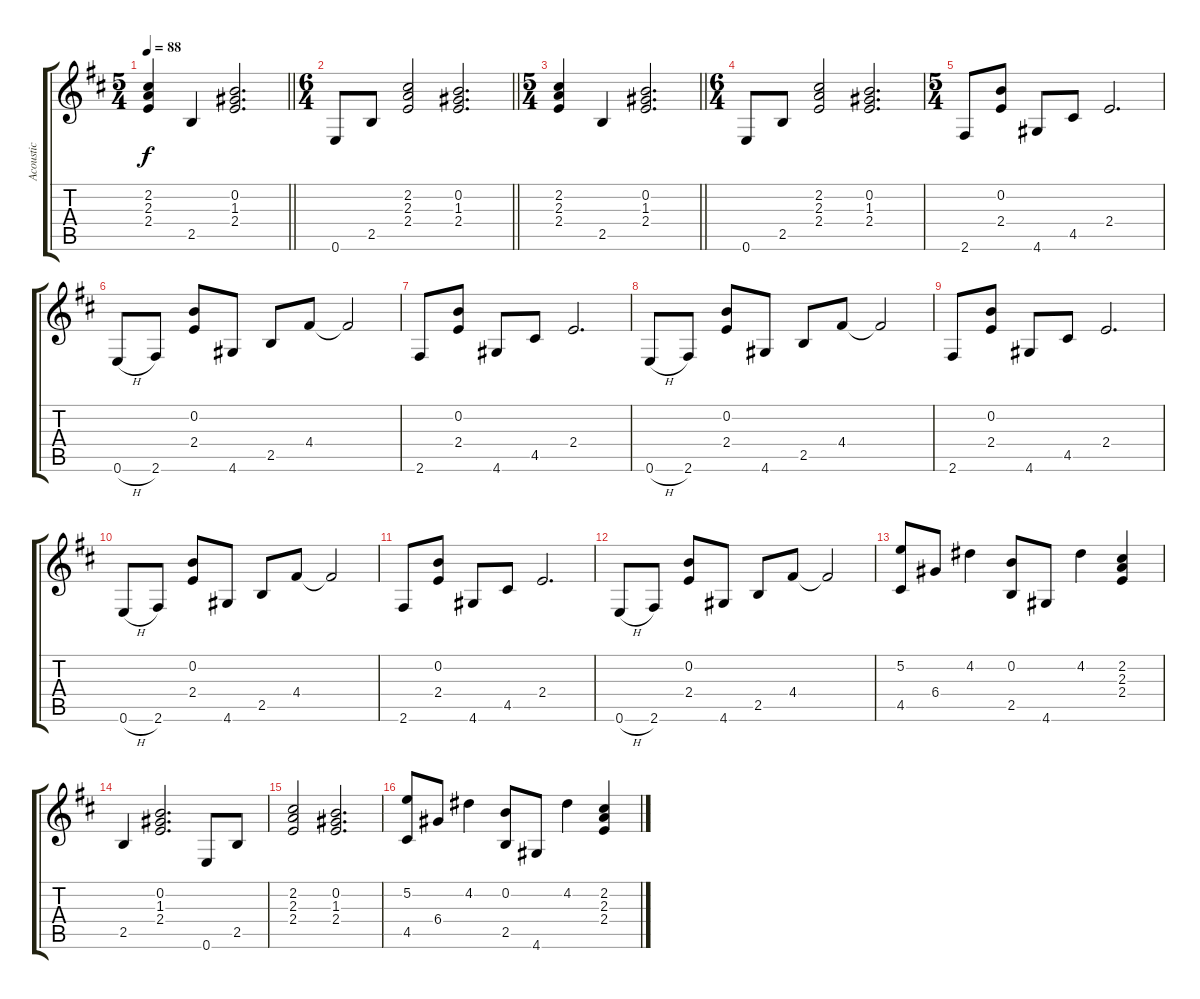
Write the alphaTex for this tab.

\track ("Acoustic" "Acoustic") {instrument acousticguitarsteel}
\staff {score tabs}
\tuning (E4 B3 G3 D3 A2 E2) {hide}
\ts (5 4)
\tempo 88
\clef g2
\barLineRight lightlight
\ks d
(2.2 2.3 2.4).4{dy f instrument acousticguitarsteel} 2.5.4 (0.2 1.3 2.4).2{d} |
\ts (6 4)
\barLineRight lightlight
0.6.8 2.5.8 (2.2 2.3 2.4).2 (0.2 1.3 2.4).2{d} |
\ts (5 4)
\barLineRight lightlight
(2.2 2.3 2.4).4 2.5.4 (0.2 1.3 2.4).2{d} |
\ts (6 4)
0.6.8 2.5.8 (2.2 2.3 2.4).2 (0.2 1.3 2.4).2{d} |
\ts (5 4)
2.6.8 (0.2 2.4).8 4.6.8 4.5.8 2.4.2{d} |
0.6{h}.8 2.6.8 (0.2 2.4).8 4.6.8 2.5.8 4.4.8 4.4{t}.2 |
2.6.8 (0.2 2.4).8 4.6.8 4.5.8 2.4.2{d} |
0.6{h}.8 2.6.8 (0.2 2.4).8 4.6.8 2.5.8 4.4.8 4.4{t}.2 |
2.6.8 (0.2 2.4).8 4.6.8 4.5.8 2.4.2{d} |
0.6{h}.8 2.6.8 (0.2 2.4).8 4.6.8 2.5.8 4.4.8 4.4{t}.2 |
2.6.8 (0.2 2.4).8 4.6.8 4.5.8 2.4.2{d} |
0.6{h}.8 2.6.8 (0.2 2.4).8 4.6.8 2.5.8 4.4.8 4.4{t}.2 |
(5.2 4.5).8 6.4.8 4.2.4 (0.2 2.5).8 4.6.8 4.2.4 (2.2 2.3 2.4).4 |
2.5.4 (0.2 1.3 2.4).2{d} 0.6.8 2.5.8 |
(2.2 2.3 2.4).2 (0.2 1.3 2.4).2{d} |
(5.2 4.5).8 6.4.8 4.2.4 (0.2 2.5).8 4.6.8 4.2.4 (2.2 2.3 2.4).4
